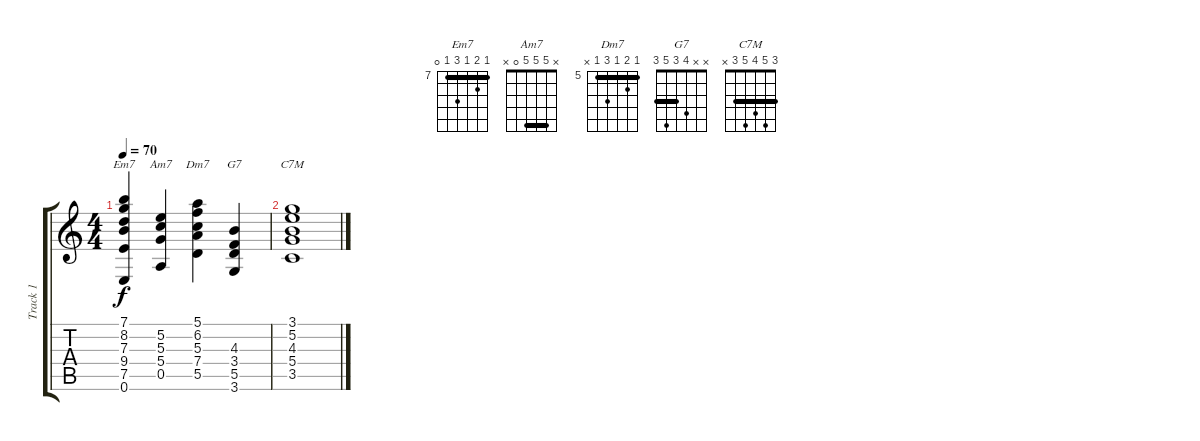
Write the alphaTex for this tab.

\track ("Track 1" "Track 1") {instrument acousticguitarsteel}
\staff {score tabs}
\tuning (E4 B3 G3 D3 A2 E2) {hide}
\chord ("Em7" 7 8 7 9 7 0) {firstfret 7 barre 7}
\chord ("Am7" x 5 5 5 0 x) {barre 5}
\chord ("Dm7" 5 6 5 7 5 x) {firstfret 5 barre 5}
\chord ("G7" x x 4 3 5 3) {barre 3}
\chord ("C7M" 3 5 4 5 3 x) {barre 3}
\ts (4 4)
\tempo 70
\clef g2
\ks c
(7.1 8.2 7.3 9.4 7.5 0.6).4{ch "Em7" dy f} (5.2 5.3 5.4 0.5).4{ch "Am7"} (5.1 6.2 5.3 7.4 5.5).4{ch "Dm7"} (4.3 3.4 5.5 3.6).4{ch "G7"} |
(3.1 5.2 4.3 5.4 3.5).1{ch "C7M"}
